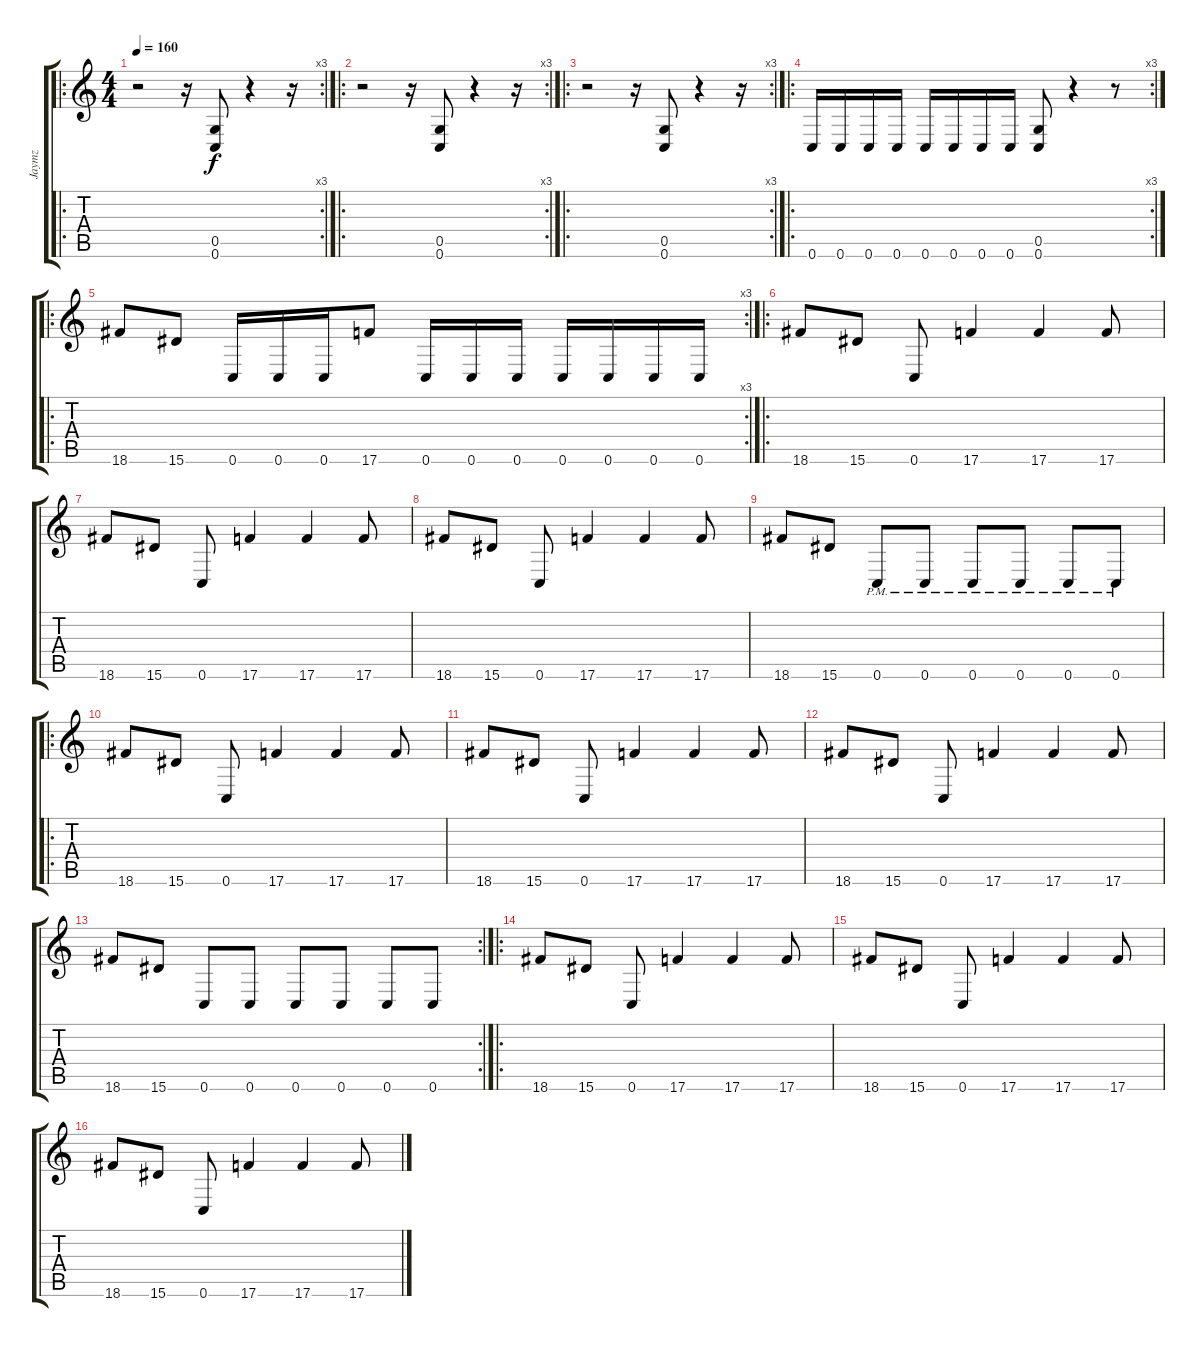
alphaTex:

\track ("Jaymz" "Jaymz") {instrument distortionguitar}
\staff {score tabs}
\tuning (D4 A3 F3 C3 G2 C2) {hide}
\ro
\rc 3
\ts (4 4)
\tempo 160
\clef g2
\ks c
r.2{dy f instrument distortionguitar} r.16 (0.5 0.6).8 r.4 r.16 |
\ro
\rc 3
r.2 r.16 (0.5 0.6).8 r.4 r.16 |
\ro
\rc 3
r.2 r.16 (0.5 0.6).8 r.4 r.16 |
\ro
\rc 3
0.6.16 0.6.16 0.6.16 0.6.16 0.6.16 0.6.16 0.6.16 0.6.16 (0.5 0.6).8 r.4 r.8 |
\ro
\rc 3
18.6.8 15.6.8 0.6.16 0.6.16 0.6.16 17.6.8 0.6.16 0.6.16 0.6.16 0.6.16 0.6.16 0.6.16 0.6.16 |
\ro
18.6.8{instrument electricguitarclean} 15.6.8 0.6.8 17.6.4 17.6.4 17.6.8 |
18.6.8 15.6.8 0.6.8 17.6.4 17.6.4 17.6.8 |
18.6.8 15.6.8 0.6.8 17.6.4 17.6.4 17.6.8 |
18.6.8 15.6.8 0.6{pm}.8 0.6{pm}.8 0.6{pm}.8 0.6{pm}.8 0.6{pm}.8 0.6{pm}.8 |
\ro
18.6.8{instrument distortionguitar} 15.6.8 0.6.8 17.6.4 17.6.4 17.6.8 |
18.6.8 15.6.8 0.6.8 17.6.4 17.6.4 17.6.8 |
18.6.8 15.6.8 0.6.8 17.6.4 17.6.4 17.6.8 |
\rc 2
18.6.8 15.6.8 0.6.8 0.6.8 0.6.8 0.6.8 0.6.8 0.6.8 |
\ro
18.6.8 15.6.8 0.6.8 17.6.4 17.6.4 17.6.8 |
18.6.8 15.6.8 0.6.8 17.6.4 17.6.4 17.6.8 |
18.6.8 15.6.8 0.6.8 17.6.4 17.6.4 17.6.8
